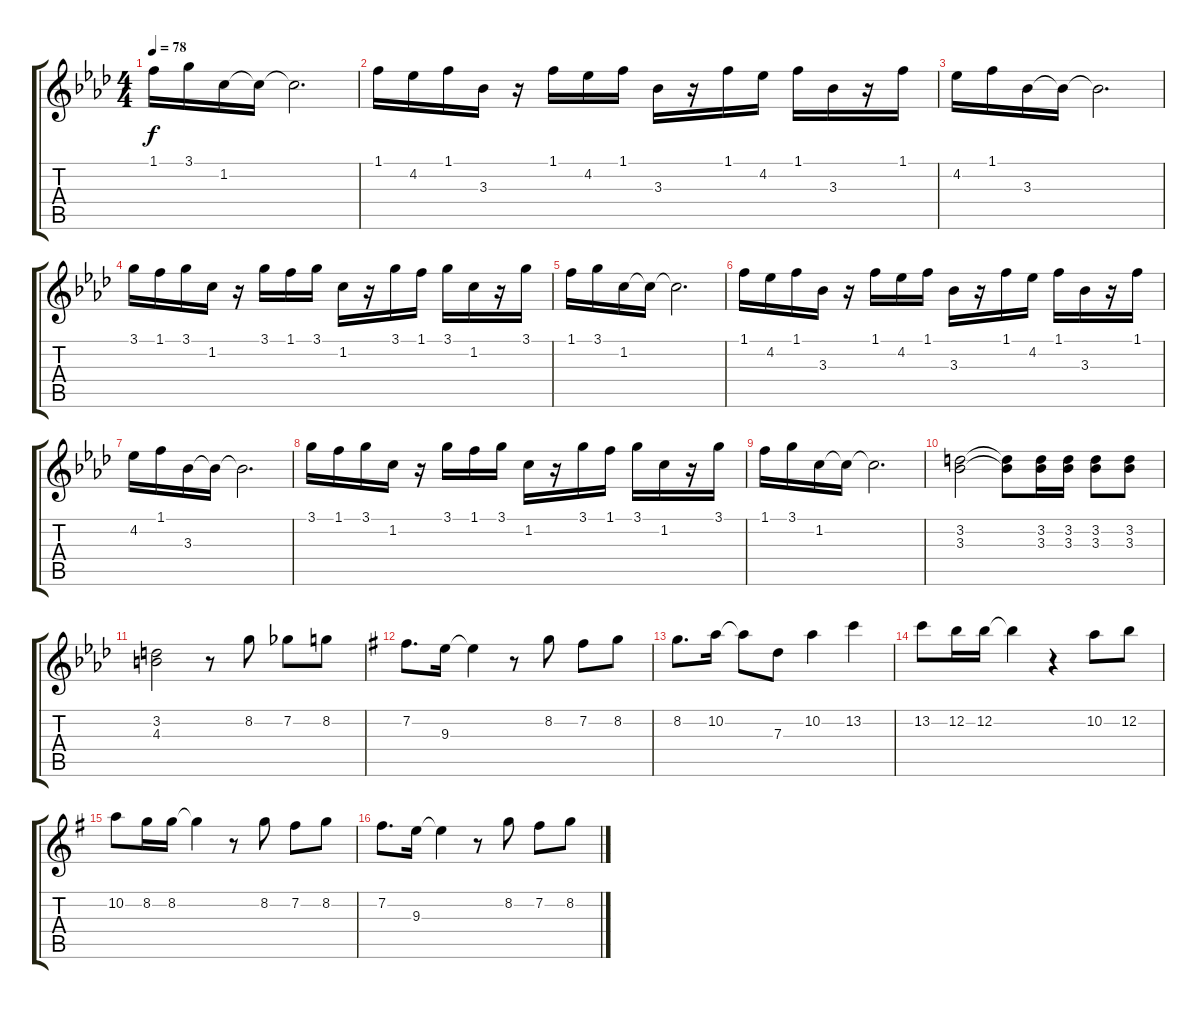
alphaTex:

\track "" {instrument acousticguitarsteel}
\staff {score tabs}
\tuning (E4 B3 G3 D3 A2 E2) {hide}
\ts (4 4)
\tempo 78
\clef g2
\ks ab
1.1.16{dy f} 3.1.16 1.2.16 1.2{t}.16 1.2{t}.2{d} |
1.1.16 4.2.16 1.1.16 3.3.16 r.16 1.1.16 4.2.16 1.1.16 3.3.16 r.16 1.1.16 4.2.16 1.1.16 3.3.16 r.16 1.1.16 |
4.2.16 1.1.16 3.3.16 3.3{t}.16 3.3{t}.2{d} |
3.1.16 1.1.16 3.1.16 1.2.16 r.16 3.1.16 1.1.16 3.1.16 1.2.16 r.16 3.1.16 1.1.16 3.1.16 1.2.16 r.16 3.1.16 |
1.1.16 3.1.16 1.2.16 1.2{t}.16 1.2{t}.2{d} |
1.1.16 4.2.16 1.1.16 3.3.16 r.16 1.1.16 4.2.16 1.1.16 3.3.16 r.16 1.1.16 4.2.16 1.1.16 3.3.16 r.16 1.1.16 |
4.2.16 1.1.16 3.3.16 3.3{t}.16 3.3{t}.2{d} |
3.1.16 1.1.16 3.1.16 1.2.16 r.16 3.1.16 1.1.16 3.1.16 1.2.16 r.16 3.1.16 1.1.16 3.1.16 1.2.16 r.16 3.1.16 |
1.1.16 3.1.16 1.2.16 1.2{t}.16 1.2{t}.2{d} |
(3.2 3.3).2 (3.2{t} 3.3{t}).8 (3.2 3.3).16 (3.2 3.3).16 (3.2 3.3).8 (3.2 3.3).8 |
(3.2 4.3).2 r.8 8.2.8 7.2.8 8.2.8 |
\ks g
7.2.8{d} 9.3.16 9.3{t}.4 r.8 8.2.8 7.2.8 8.2.8 |
8.2.8{d} 10.2.16 10.2{t}.8 7.3.8 10.2.4 13.2.4 |
13.2.8 12.2.16 12.2.16 12.2{t}.4 r.4 10.2.8 12.2.8 |
10.2.8 8.2.16 8.2.16 8.2{t}.4 r.8 8.2.8 7.2.8 8.2.8 |
7.2.8{d} 9.3.16 9.3{t}.4 r.8 8.2.8 7.2.8 8.2.8
